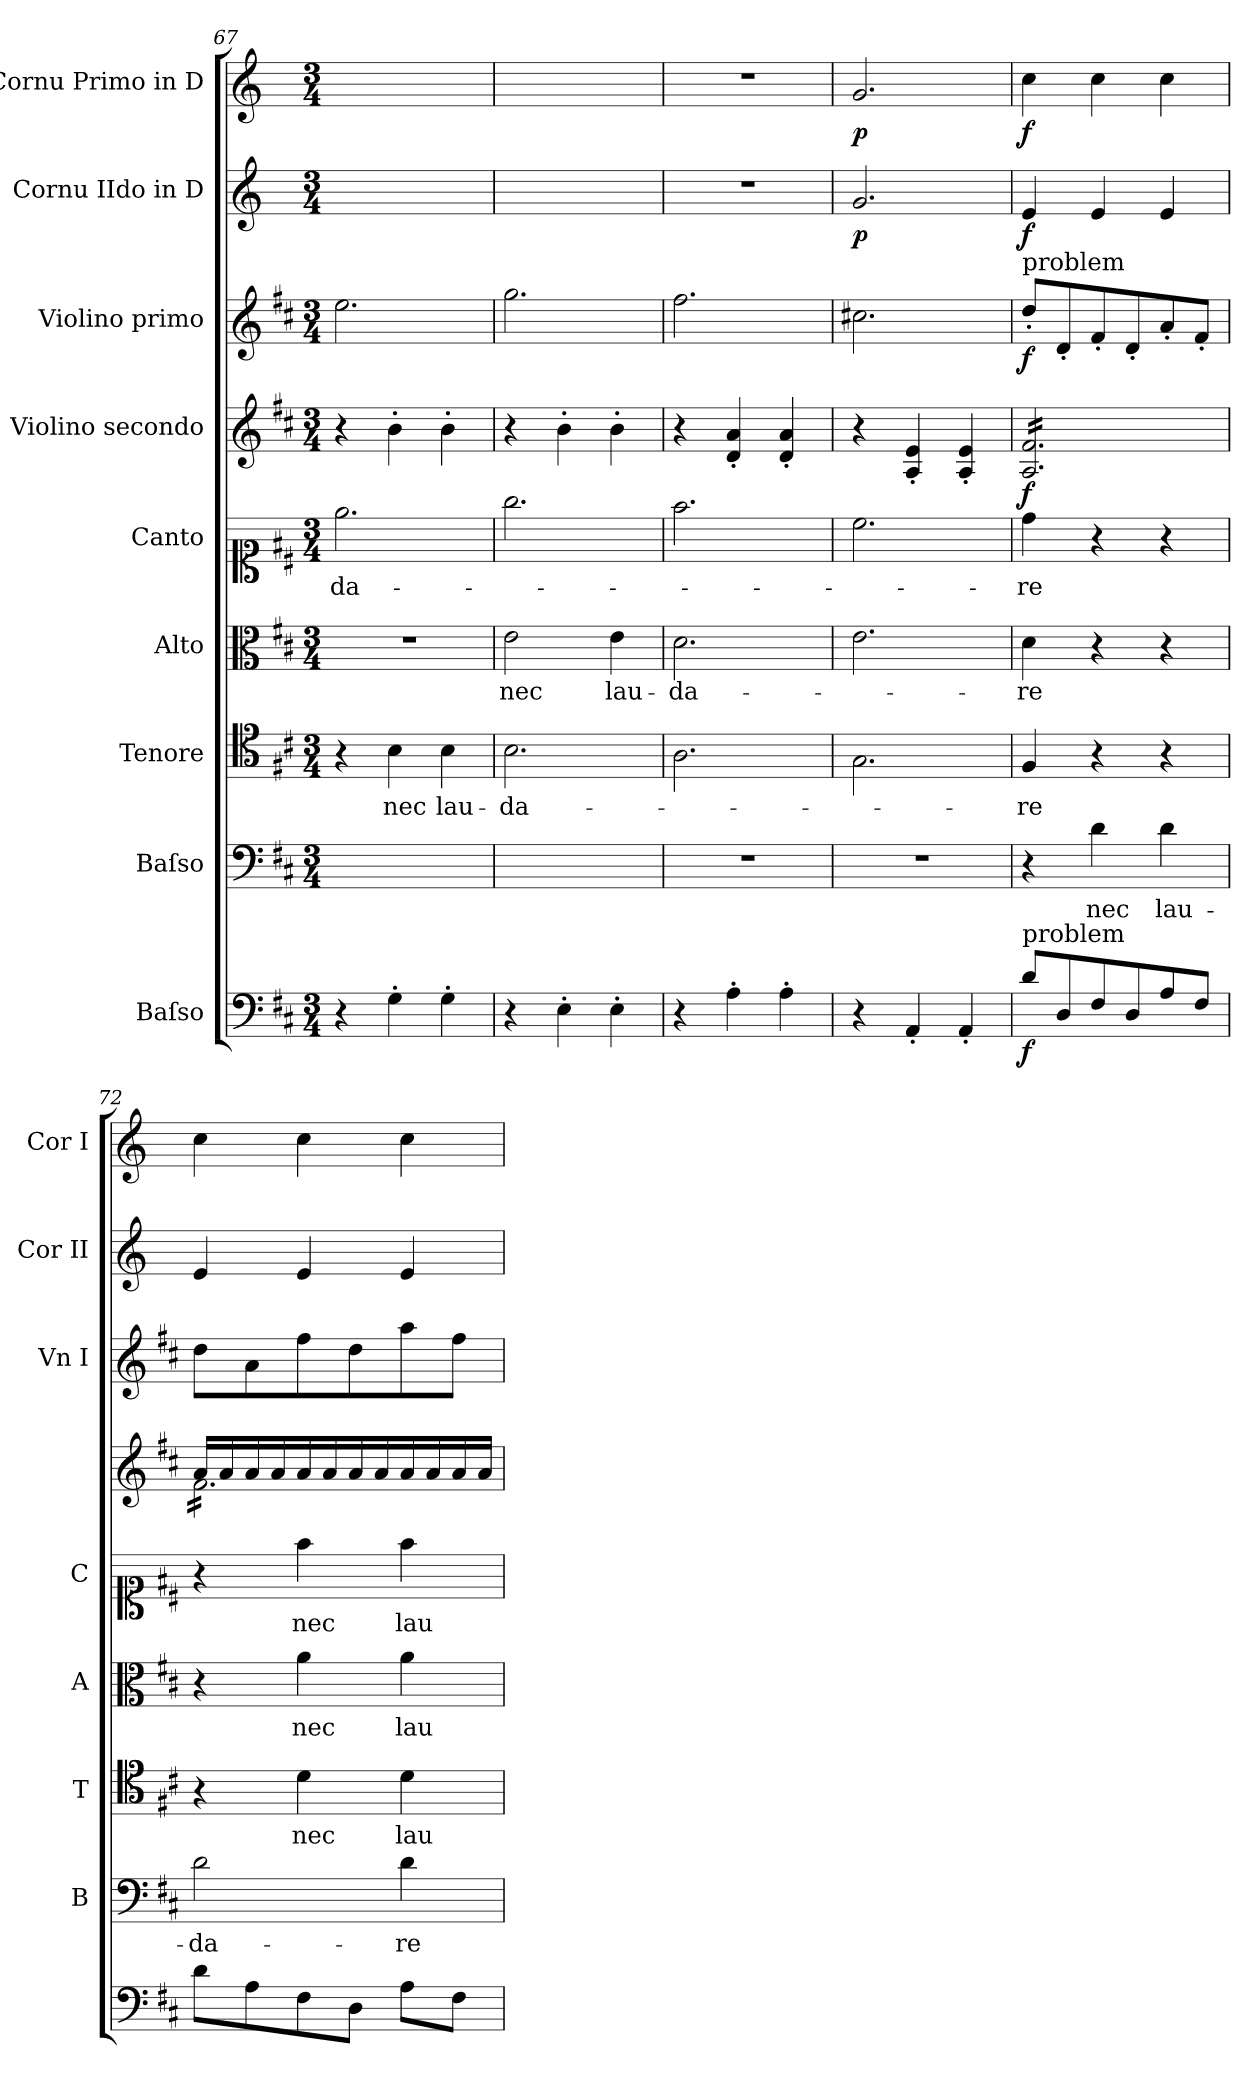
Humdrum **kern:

**kern	**dynam	**kern	**text	**kern	**text	**dynam	**kern	**text	**dynam	**kern	**text	**dynam	**kern	**dynam	**kern	**dynam	**kern	**dynam	**kern	**dynam
*part9	*part9	*part8	*part8	*part7	*part7	*part7	*part6	*part6	*part6	*part5	*part5	*part5	*part4	*part4	*part3	*part3	*part2	*part2	*part1	*part1
*staff9	*staff9	*staff8	*staff8	*staff7	*staff7	*staff7	*staff6	*staff6	*staff6	*staff5	*staff5	*staff5	*staff4	*staff4	*staff3	*staff3	*staff2	*staff2	*staff1	*staff1
*I"Baſso	*	*I"Baſso	*	*I"Tenore	*	*	*I"Alto	*	*	*I"Canto	*	*	*I"Violino secondo	*	*I"Violino primo	*	*I"Cornu IIdo in D	*	*I"Cornu Primo in D	*
*	*	*I'B	*	*I'T	*	*	*I'A	*	*	*I'C	*	*	*	*	*I'Vn I	*	*I'Cor II	*	*I'Cor I	*
*clefF4	*	*clefF4	*	*clefC4	*	*	*clefC3	*	*	*clefC1	*	*	*clefG2	*	*clefG2	*	*clefG2	*	*clefG2	*
*	*	*	*	*	*	*	*	*	*	*	*	*	*	*	*	*	*ITrd-1c-2	*	*ITrd-1c-2	*
*k[f#c#]	*	*k[f#c#]	*	*k[f#c#]	*	*	*k[f#c#]	*	*	*k[f#c#]	*	*	*k[f#c#]	*	*k[f#c#]	*	*k[f#c#]	*	*k[f#c#]	*
*M3/4	*	*M3/4	*	*M3/4	*	*	*M3/4	*	*	*M3/4	*	*	*M3/4	*	*M3/4	*	*M3/4	*	*M3/4	*
=67	=67	=67	=67	=67	=67	=67	=67	=67	=67	=67	=67	=67	=67	=67	=67	=67	=67	=67	=67	=67
4r	.	2.ryy	.	4r	.	.	2.r	.	.	2.ee\	-da-	.	4r	.	2.ee\	.	2.ryy	.	2.ryy	.
!	!	!	!	!	!	!LO:DY:b	!	!	!	!	!	!	!	!	!	!	!	!	!	!
4G'\	.	.	.	4B\	nec	piano	.	.	.	.	.	.	4b'\	.	.	.	.	.	.	.
4G'\	.	.	.	4B\	lau-	.	.	.	.	.	.	.	4b'\	.	.	.	.	.	.	.
=68	=68	=68	=68	=68	=68	=68	=68	=68	=68	=68	=68	=68	=68	=68	=68	=68	=68	=68	=68	=68
!	!	!	!	!	!	!	!	!	!LO:DY:b	!	!	!	!	!	!	!	!	!	!	!
4r	.	2.ryy	.	2.B\	-da-	.	2e\	nec	pia	2.gg\	.	.	4r	.	2.gg\	.	2.ryy	.	2.ryy	.
4E'\	.	.	.	.	.	.	.	.	.	.	.	.	4b'\	.	.	.	.	.	.	.
4E'\	.	.	.	.	.	.	4e\	lau-	.	.	.	.	4b'\	.	.	.	.	.	.	.
=69	=69	=69	=69	=69	=69	=69	=69	=69	=69	=69	=69	=69	=69	=69	=69	=69	=69	=69	=69	=69
4r	.	2.r	.	2.A\	.	.	2.d\	-da-	.	2.ff#\	.	.	4r	.	2.ff#\	.	2.r	.	2.r	.
4A'\	.	.	.	.	.	.	.	.	.	.	.	.	4d'>/ 4a'>/	.	.	.	.	.	.	.
4A'\	.	.	.	.	.	.	.	.	.	.	.	.	4d'>/ 4a'>/	.	.	.	.	.	.	.
=70	=70	=70	=70	=70	=70	=70	=70	=70	=70	=70	=70	=70	=70	=70	=70	=70	=70	=70	=70	=70
!	!	!	!	!	!	!	!	!	!	!	!	!	!	!	!	!	!	!	!	!LO:DY:b
4r	.	2.r	.	2.G\	.	.	2.e\	.	.	2.cc#\	.	.	4r	.	2.cc#X\	.	2.a/	p	2.a/	p
4AA'/	.	.	.	.	.	.	.	.	.	.	.	.	4A'>/ 4e'>/	.	.	.	.	.	.	.
4AA'/	.	.	.	.	.	.	.	.	.	.	.	.	4A'>/ 4e'>/	.	.	.	.	.	.	.
=71	=71	=71	=71	=71	=71	=71	=71	=71	=71	=71	=71	=71	=71	=71	=71	=71	=71	=71	=71	=71
!	!	!	!	!	!	!	!	!	!	!	!	!	!	!	!LO:TX:a:t=problem	!	!	!	!	!
!LO:TX:a:t=problem	!	!	!	!	!	!	!	!	!	!	!	!	!	!	!	!	!	!	!	!
!	!	!	!	!	!	!	!	!	!	!	!	!	!	!	!	!	!	!	!	!LO:DY:b
*	*	*	*	*	*	*	*	*	*	*	*	*	*tremolo	*	*	*	*	*	*	*
8d\L	f	4r	.	4F#/	-re	.	4d\	-re	.	4dd\	-re	.	16A/ 16f#/LL	f	8dd'\L	f	4f#/	f	4dd\	f
.	.	.	.	.	.	.	.	.	.	.	.	.	16A/ 16f#/	.	.	.	.	.	.	.
8D/	.	.	.	.	.	.	.	.	.	.	.	.	16A/ 16f#/	.	8d'/	.	.	.	.	.
.	.	.	.	.	.	.	.	.	.	.	.	.	16A/ 16f#/	.	.	.	.	.	.	.
8F#/	.	4d\	nec	4r	.	.	4r	.	.	4r	.	.	16A/ 16f#/	.	8f#'/	.	4f#/	.	4dd\	.
.	.	.	.	.	.	.	.	.	.	.	.	.	16A/ 16f#/	.	.	.	.	.	.	.
8D/	.	.	.	.	.	.	.	.	.	.	.	.	16A/ 16f#/	.	8d'/	.	.	.	.	.
.	.	.	.	.	.	.	.	.	.	.	.	.	16A/ 16f#/	.	.	.	.	.	.	.
8A/	.	4d\	lau-	4r	.	.	4r	.	.	4r	.	.	16A/ 16f#/	.	8a'/	.	4f#/	.	4dd\	.
.	.	.	.	.	.	.	.	.	.	.	.	.	16A/ 16f#/	.	.	.	.	.	.	.
8F#/J	.	.	.	.	.	.	.	.	.	.	.	.	16A/ 16f#/	.	8f#'/J	.	.	.	.	.
.	.	.	.	.	.	.	.	.	.	.	.	.	16A/ 16f#/JJ	.	.	.	.	.	.	.
=72	=72	=72	=72	=72	=72	=72	=72	=72	=72	=72	=72	=72	=72	=72	=72	=72	=72	=72	=72	=72
*	*	*	*	*	*	*	*	*	*	*	*	*	*^	*	*	*	*	*	*	*
8d\L	.	2d\	-da-	4r	.	.	4r	.	.	4r	.	.	16f#\LL	16a/LL	.	8dd\L	.	4f#/	.	4dd\	.
.	.	.	.	.	.	.	.	.	.	.	.	.	16f#\	16a/	.	.	.	.	.	.	.
8A\	.	.	.	.	.	.	.	.	.	.	.	.	16f#\	16a/	.	8a\	.	.	.	.	.
.	.	.	.	.	.	.	.	.	.	.	.	.	16f#\	16a/	.	.	.	.	.	.	.
!	!	!	!	!	!	!LO:DY:b	!	!	!LO:DY:b	!	!	!LO:DY:b	!	!	!	!	!	!	!	!	!
8F#\	.	.	.	4d\	nec	forte	4a\	nec	forte	4ff#\	nec	forte	16f#\	16a/	.	8ff#\	.	4f#/	.	4dd\	.
.	.	.	.	.	.	.	.	.	.	.	.	.	16f#\	16a/	.	.	.	.	.	.	.
8D\J	.	.	.	.	.	.	.	.	.	.	.	.	16f#\	16a/	.	8dd\	.	.	.	.	.
.	.	.	.	.	.	.	.	.	.	.	.	.	16f#\	16a/	.	.	.	.	.	.	.
8A\L	.	4d\	-re	4d\	lau-	.	4a\	lau-	.	4ff#\	lau-	.	16f#\	16a/	.	8aa\	.	4f#/	.	4dd\	.
.	.	.	.	.	.	.	.	.	.	.	.	.	16f#\	16a/	.	.	.	.	.	.	.
8F#\J	.	.	.	.	.	.	.	.	.	.	.	.	16f#\	16a/	.	8ff#\J	.	.	.	.	.
.	.	.	.	.	.	.	.	.	.	.	.	.	16f#\JJ	16a/JJ	.	.	.	.	.	.	.
*	*	*	*	*	*	*	*	*	*	*	*	*	*Xtremolo	*	*	*	*	*	*	*	*
*	*	*	*	*	*	*	*	*	*	*	*	*	*v	*v	*	*	*	*	*	*	*
=	=	=	=	=	=	=	=	=	=	=	=	=	=	=	=	=	=	=	=	=
*-	*-	*-	*-	*-	*-	*-	*-	*-	*-	*-	*-	*-	*-	*-	*-	*-	*-	*-	*-	*-
